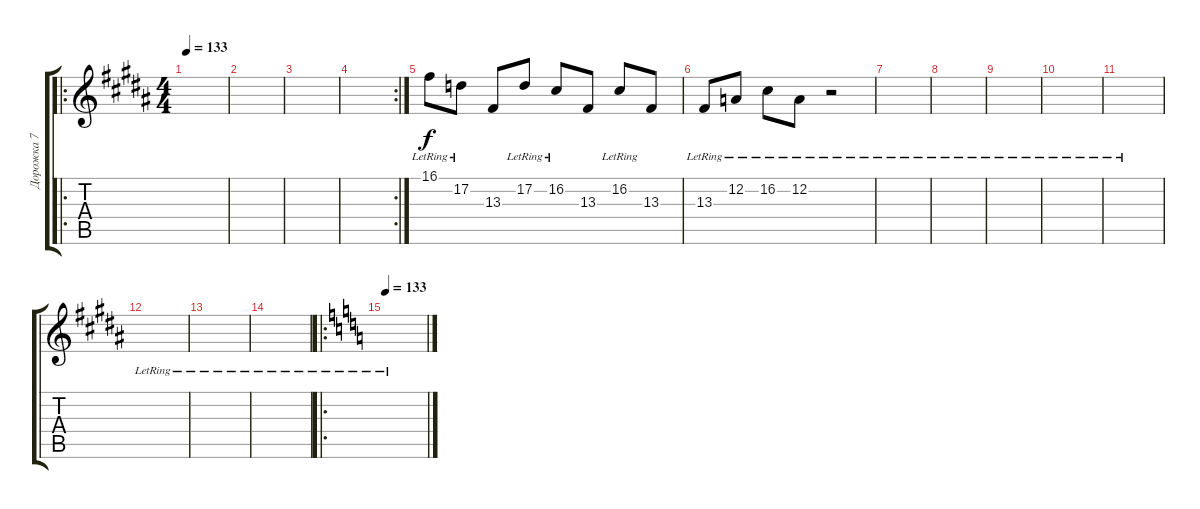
\track ("Дорожка 7" "Дорожка 7") {instrument tremolostrings}
\staff {score tabs}
\tuning (D4 A3 F3 C3 G2 D2) {hide}
\ro
\ts (4 4)
\tempo 133
\clef g2
\ks g#minor
|
|
|
\rc 2
|
16.1{lr}.8{instrument musicbox} 17.2{lr}.8 13.3.8 17.2{lr}.8 16.2{lr}.8 13.3.8 16.2{lr}.8 13.3.8 |
13.3{lr}.8 12.2{lr}.8 16.2{lr}.8 12.2{lr}.8 r.2 |
|
|
|
|
|
|
|
|
\ro
\tempo 133
\ks c
